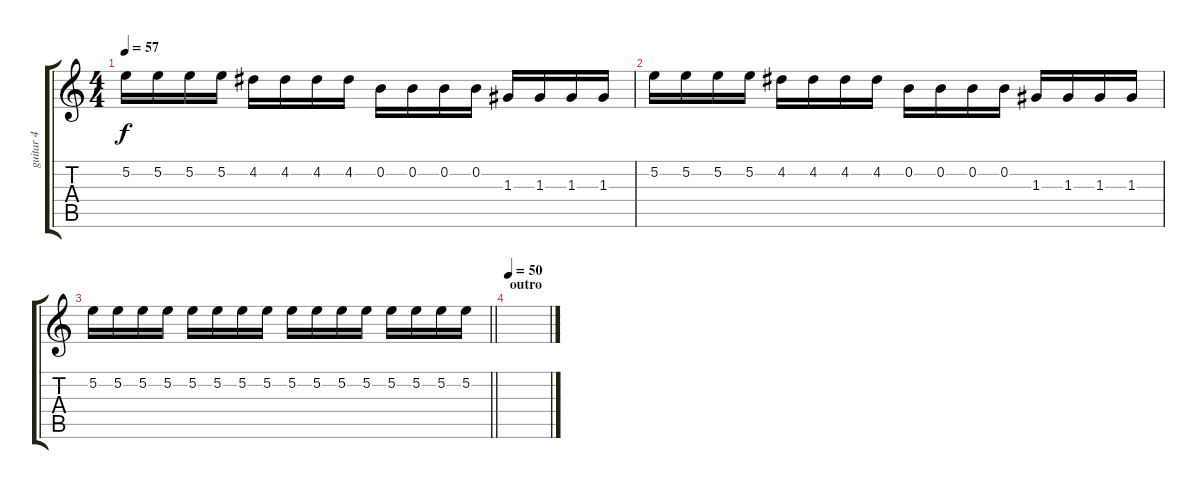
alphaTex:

\track ("guitar 4" "guitar 4") {instrument overdrivenguitar}
\staff {score tabs}
\tuning (E4 B3 G3 D3 A2 E2) {hide}
\ts (4 4)
\tempo 57
\clef g2
\ks c
5.2.16{dy f} 5.2.16 5.2.16 5.2.16 4.2.16 4.2.16 4.2.16 4.2.16 0.2.16 0.2.16 0.2.16 0.2.16 1.3.16 1.3.16 1.3.16 1.3.16 |
5.2.16 5.2.16 5.2.16 5.2.16 4.2.16 4.2.16 4.2.16 4.2.16 0.2.16 0.2.16 0.2.16 0.2.16 1.3.16 1.3.16 1.3.16 1.3.16 |
\barLineRight lightlight
5.2.16 5.2.16 5.2.16 5.2.16 5.2.16 5.2.16 5.2.16 5.2.16 5.2.16 5.2.16 5.2.16 5.2.16 5.2.16 5.2.16 5.2.16 5.2.16 |
\section ("" "outro")
\tempo 50
